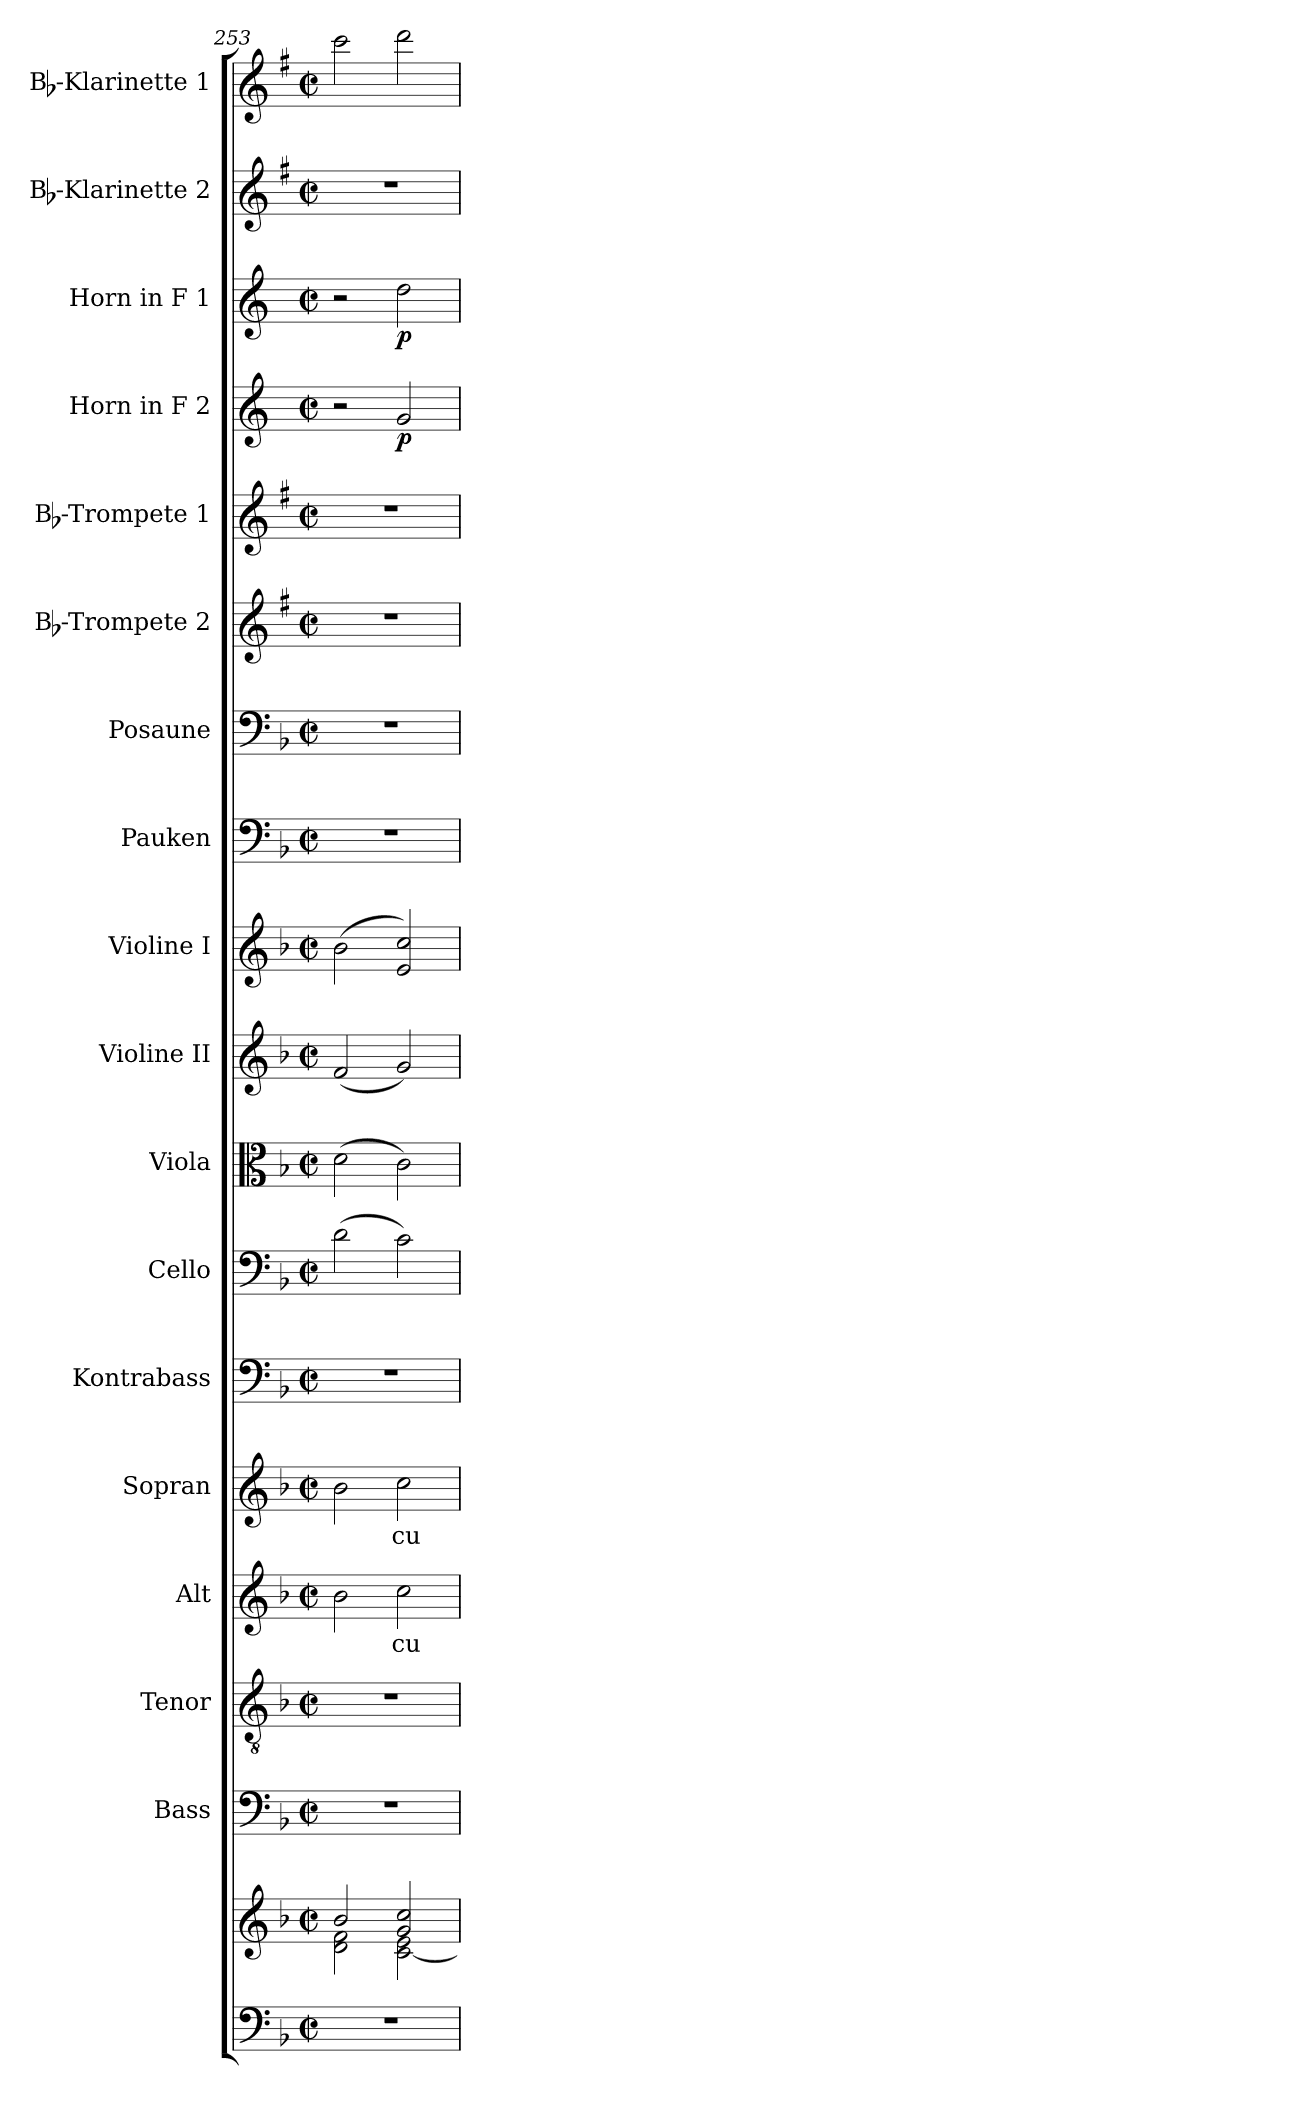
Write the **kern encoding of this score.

**kern	**kern	**kern	**kern	**kern	**text	**kern	**text	**kern	**kern	**kern	**kern	**kern	**kern	**kern	**kern	**kern	**kern	**dynam	**kern	**dynam	**kern	**kern
*part18	*part18	*part17	*part16	*part15	*part15	*part14	*part14	*part13	*part12	*part11	*part10	*part9	*part8	*part7	*part6	*part5	*part4	*part4	*part3	*part3	*part2	*part1
*staff19	*staff18	*staff17	*staff16	*staff15	*staff15	*staff14	*staff14	*staff13	*staff12	*staff11	*staff10	*staff9	*staff8	*staff7	*staff6	*staff5	*staff4	*staff4	*staff3	*staff3	*staff2	*staff1
*	*	*I"Bass	*I"Tenor	*I"Alt	*	*I"Sopran	*	*I"Kontrabass	*I"Cello	*I"Viola	*I"Violine II	*I"Violine I	*I"Pauken	*I"Posaune	*I"Bb-Trompete 2	*I"Bb-Trompete 1	*I"Horn in F 2	*	*I"Horn in F 1	*	*I"Bb-Klarinette 2	*I"Bb-Klarinette 1
*	*	*I'B.	*I'T.	*I'A.	*	*I'S.	*	*I'Kb.	*	*I'Vla.	*I'Vl. II	*I'Vl. I	*I'Pk.	*I'Pos.	*I'Bb Trp. 2	*I'Bb Trp. 1	*	*	*	*	*I'Bb Kl. 2	*I'Bb Kl. 1
*clefF4	*clefG2	*clefF4	*clefGv2	*clefG2	*	*clefG2	*	*clefF4	*clefF4	*clefC3	*clefG2	*clefG2	*clefF4	*clefF4	*clefG2	*clefG2	*clefG2	*	*clefG2	*	*clefG2	*clefG2
*	*	*	*	*	*	*	*	*ITrd7c12	*	*	*	*	*	*	*ITrd1c2	*ITrd1c2	*ITrd4c7	*	*ITrd4c7	*	*ITrd1c2	*ITrd1c2
*k[b-]	*k[b-]	*k[b-]	*k[b-]	*k[b-]	*	*k[b-]	*	*k[b-]	*k[b-]	*k[b-]	*k[b-]	*k[b-]	*k[b-]	*k[b-]	*k[b-]	*k[b-]	*k[b-]	*	*k[b-]	*	*k[b-]	*k[b-]
*F:	*F:	*F:	*F:	*F:	*	*F:	*	*F:	*F:	*F:	*F:	*F:	*F:	*F:	*F:	*F:	*F:	*	*F:	*	*F:	*F:
*M2/2	*M2/2	*M2/2	*M2/2	*M2/2	*	*M2/2	*	*M2/2	*M2/2	*M2/2	*M2/2	*M2/2	*M2/2	*M2/2	*M2/2	*M2/2	*M2/2	*	*M2/2	*	*M2/2	*M2/2
*met(c|)	*met(c|)	*met(c|)	*met(c|)	*met(c|)	*	*met(c|)	*	*met(c|)	*met(c|)	*met(c|)	*met(c|)	*met(c|)	*met(c|)	*met(c|)	*met(c|)	*met(c|)	*met(c|)	*	*met(c|)	*	*met(c|)	*met(c|)
=253	=253	=253	=253	=253	=253	=253	=253	=253	=253	=253	=253	=253	=253	=253	=253	=253	=253	=253	=253	=253	=253	=253
*	*^	*	*	*	*	*	*	*	*	*	*	*	*	*	*	*	*	*	*	*	*	*
1r	2b-/	2d\ 2f\	1r	1r	2b-\	.	2b-\	.	1r	(>2d\	(>2d\	(<2f/	(>2b-\	1r	1r	1r	1r	2r	.	2r	.	1r	2bb-\
!	!	!	!	!	!	!LO:LY:b	!	!LO:LY:b	!	!	!	!	!	!	!	!	!	!	!LO:DY:b	!	!LO:DY:b	!	!
.	2g/ 2cc/	[<2c\ 2e\	.	.	2cc\	-cu-	2cc\	-cu-	.	2c\)	2c\)	2g/)	2e/ 2cc/)	.	.	.	.	2c/	p	2g\	p	.	2ccc\
*	*v	*v	*	*	*	*	*	*	*	*	*	*	*	*	*	*	*	*	*	*	*	*	*
=	=	=	=	=	=	=	=	=	=	=	=	=	=	=	=	=	=	=	=	=	=	=
*-	*-	*-	*-	*-	*-	*-	*-	*-	*-	*-	*-	*-	*-	*-	*-	*-	*-	*-	*-	*-	*-	*-
